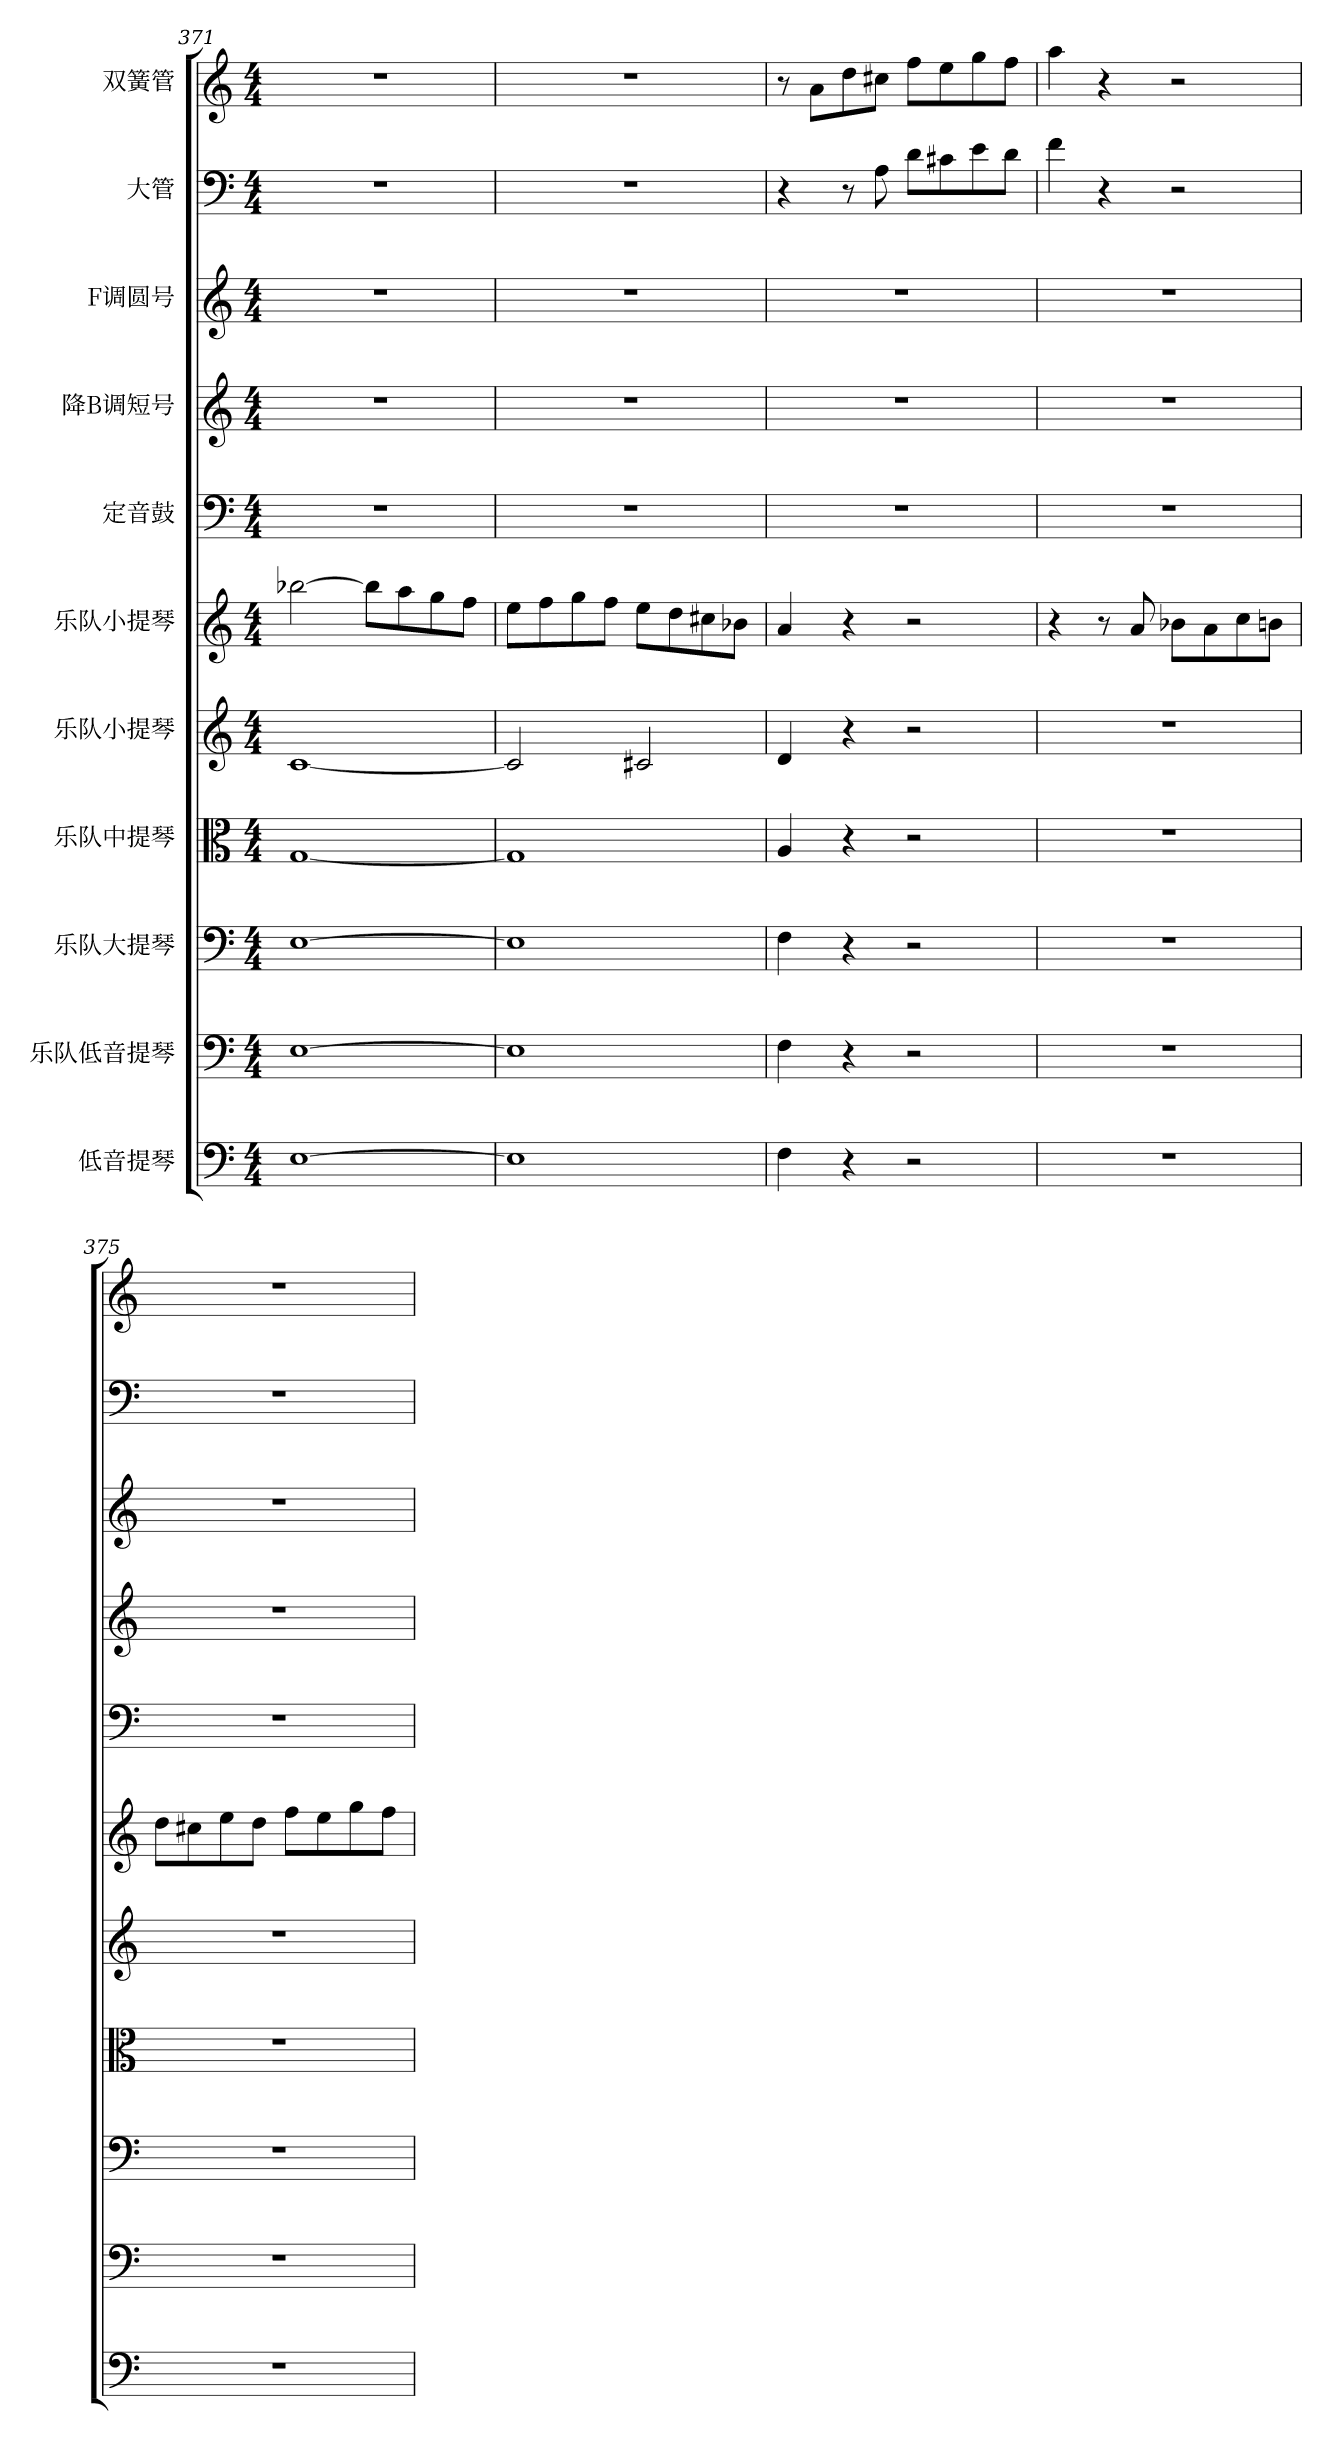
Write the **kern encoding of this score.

**kern	**kern	**kern	**kern	**kern	**kern	**kern	**kern	**kern	**kern	**kern
*part11	*part10	*part9	*part8	*part7	*part6	*part5	*part4	*part3	*part2	*part1
*staff11	*staff10	*staff9	*staff8	*staff7	*staff6	*staff5	*staff4	*staff3	*staff2	*staff1
*I"低音提琴	*I"乐队低音提琴	*I"乐队大提琴	*I"乐队中提琴	*I"乐队小提琴	*I"乐队小提琴	*I"定音鼓	*I"降B调短号	*I"F调圆号	*I"大管	*I"双簧管
*clefF4	*clefF4	*clefF4	*clefC3	*clefG2	*clefG2	*clefF4	*clefG2	*clefG2	*clefF4	*clefG2
*ITrd7c12	*ITrd7c12	*	*	*	*	*	*ITrd1c2	*ITrd4c7	*	*
*k[]	*k[]	*k[]	*k[]	*k[]	*k[]	*k[]	*k[b-e-]	*k[b-]	*k[]	*k[]
*M4/4	*M4/4	*M4/4	*M4/4	*M4/4	*M4/4	*M4/4	*M4/4	*M4/4	*M4/4	*M4/4
=371	=371	=371	=371	=371	=371	=371	=371	=371	=371	=371
[1EE	[1EE	[1E	[1G	[1c	[2bb-X\	1r	1r	1r	1r	1r
.	.	.	.	.	8bb-\L]	.	.	.	.	.
.	.	.	.	.	8aa\	.	.	.	.	.
.	.	.	.	.	8gg\	.	.	.	.	.
.	.	.	.	.	8ff\J	.	.	.	.	.
=372	=372	=372	=372	=372	=372	=372	=372	=372	=372	=372
1EE]	1EE]	1E]	1G]	2c/]	8ee\L	1r	1r	1r	1r	1r
.	.	.	.	.	8ff\	.	.	.	.	.
.	.	.	.	.	8gg\	.	.	.	.	.
.	.	.	.	.	8ff\J	.	.	.	.	.
.	.	.	.	2c#X/	8ee\L	.	.	.	.	.
.	.	.	.	.	8dd\	.	.	.	.	.
.	.	.	.	.	8cc#X\	.	.	.	.	.
.	.	.	.	.	8b-X\J	.	.	.	.	.
!!LO:PB:g=z
=373	=373	=373	=373	=373	=373	=373	=373	=373	=373	=373
4FF\	4FF\	4F\	4A/	4d/	4a/	1r	1r	1r	4r	8r
.	.	.	.	.	.	.	.	.	.	8a\L
4r	4r	4r	4r	4r	4r	.	.	.	8r	8dd\
.	.	.	.	.	.	.	.	.	8A\	8cc#X\J
2r	2r	2r	2r	2r	2r	.	.	.	8d\L	8ff\L
.	.	.	.	.	.	.	.	.	8c#X\	8ee\
.	.	.	.	.	.	.	.	.	8e\	8gg\
.	.	.	.	.	.	.	.	.	8d\J	8ff\J
=374	=374	=374	=374	=374	=374	=374	=374	=374	=374	=374
1r	1r	1r	1r	1r	4r	1r	1r	1r	4f\	4aa\
.	.	.	.	.	8r	.	.	.	4r	4r
.	.	.	.	.	8a/	.	.	.	.	.
.	.	.	.	.	8b-X\L	.	.	.	2r	2r
.	.	.	.	.	8a\	.	.	.	.	.
.	.	.	.	.	8cc\	.	.	.	.	.
.	.	.	.	.	8bn\J	.	.	.	.	.
=375	=375	=375	=375	=375	=375	=375	=375	=375	=375	=375
1r	1r	1r	1r	1r	8dd\L	1r	1r	1r	1r	1r
.	.	.	.	.	8cc#X\	.	.	.	.	.
.	.	.	.	.	8ee\	.	.	.	.	.
.	.	.	.	.	8dd\J	.	.	.	.	.
.	.	.	.	.	8ff\L	.	.	.	.	.
.	.	.	.	.	8ee\	.	.	.	.	.
.	.	.	.	.	8gg\	.	.	.	.	.
.	.	.	.	.	8ff\J	.	.	.	.	.
=	=	=	=	=	=	=	=	=	=	=
*-	*-	*-	*-	*-	*-	*-	*-	*-	*-	*-
